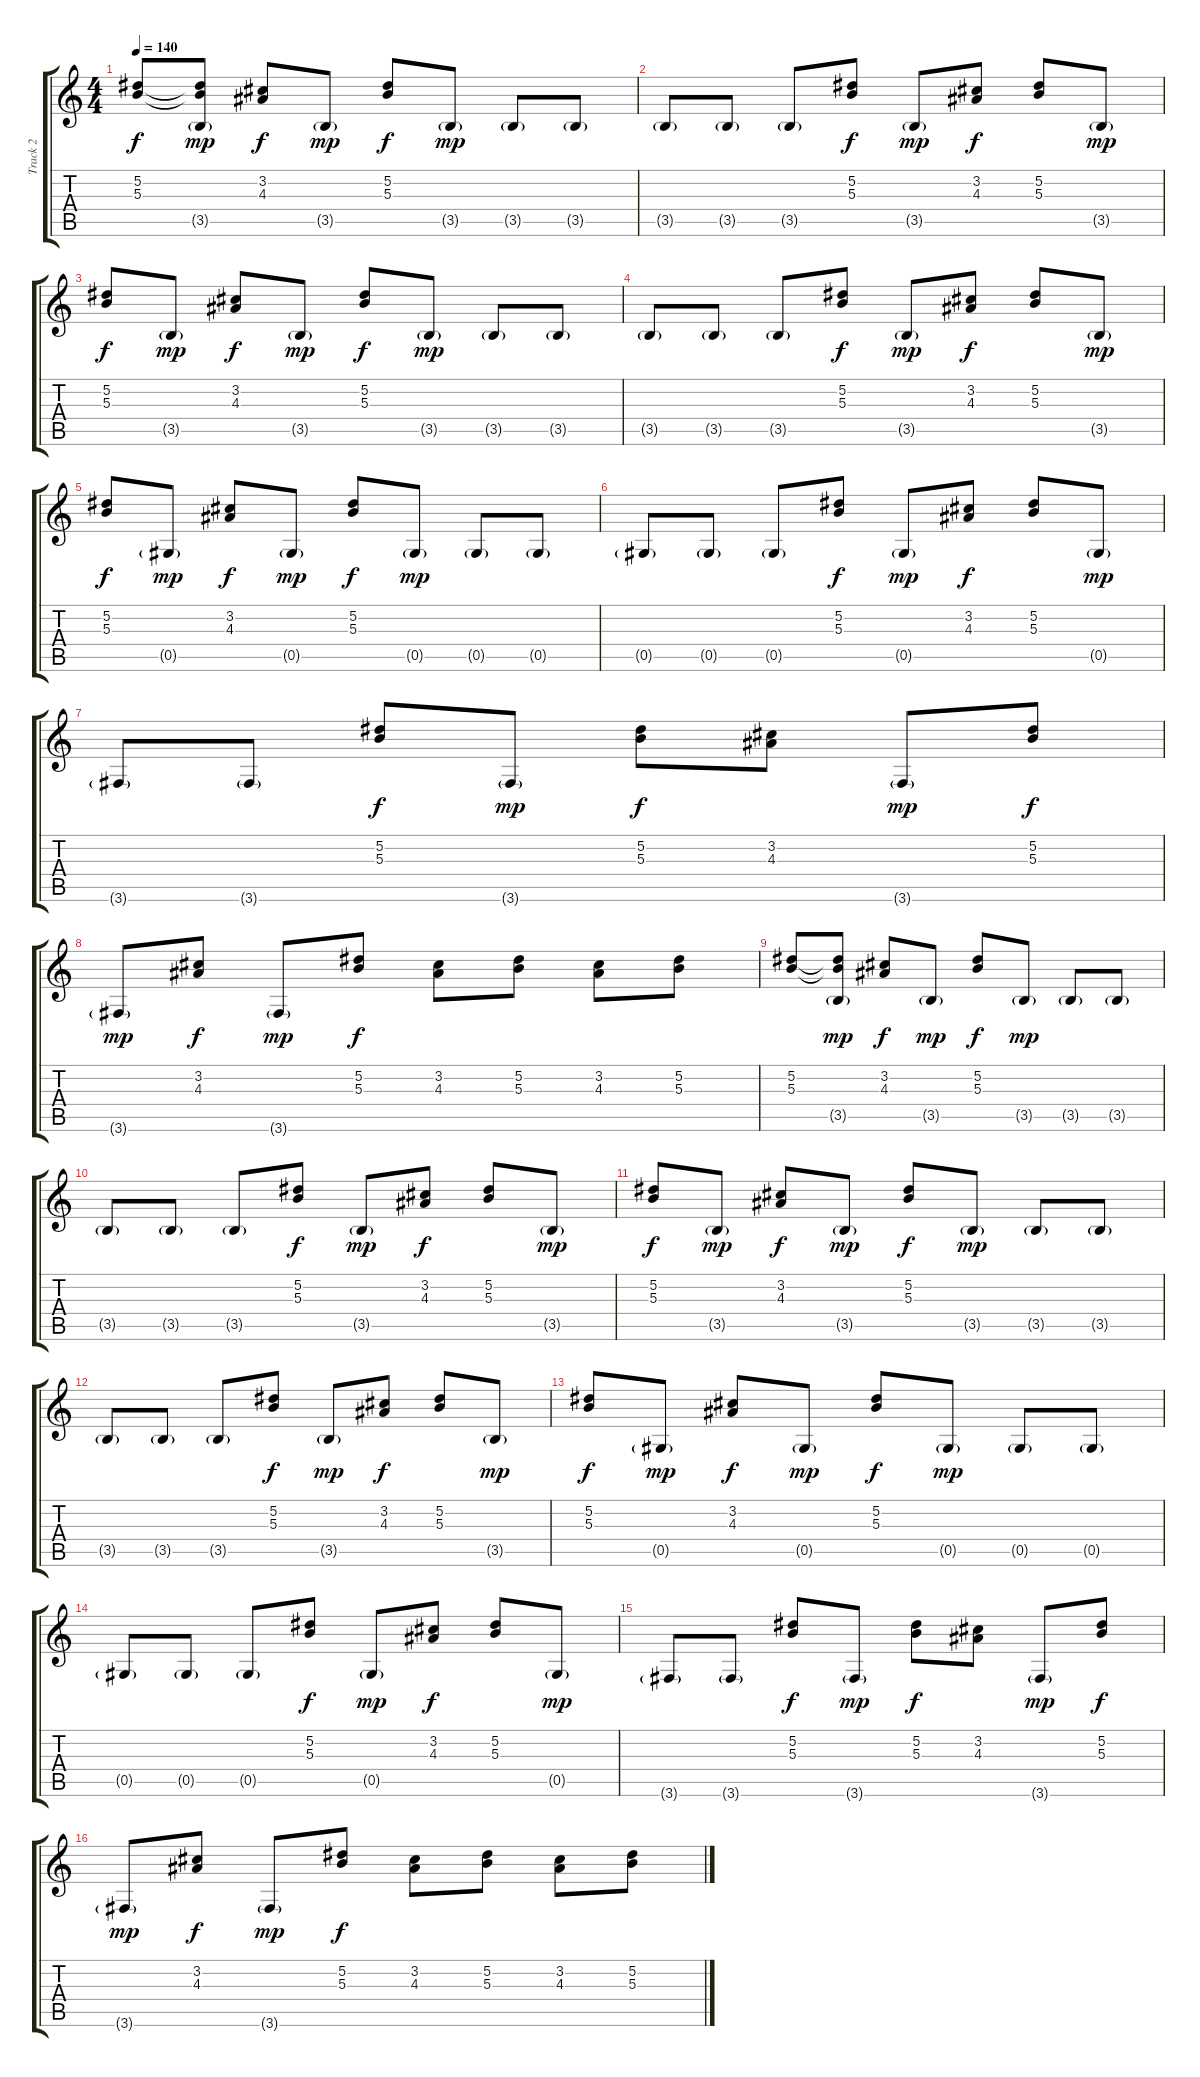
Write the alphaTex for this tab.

\track ("Track 2" "Track 2") {instrument distortionguitar}
\staff {score tabs}
\tuning (Eb4 Bb3 Gb3 Db3 Ab2 Eb2) {hide}
\ts (4 4)
\tempo 140
\clef g2
\ks c
(5.2 5.3).8{dy f} (5.2{t} 5.3{t} 3.5{g}).8{dy mp} (3.2 4.3).8{dy f} 3.5{g}.8{dy mp} (5.2 5.3).8{dy f} 3.5{g}.8{dy mp} 3.5{g}.8 3.5{g}.8 |
3.5{g}.8 3.5{g}.8 3.5{g}.8 (5.2 5.3).8{dy f} 3.5{g}.8{dy mp} (3.2 4.3).8{dy f} (5.2 5.3).8 3.5{g}.8{dy mp} |
(5.2 5.3).8{dy f} 3.5{g}.8{dy mp} (3.2 4.3).8{dy f} 3.5{g}.8{dy mp} (5.2 5.3).8{dy f} 3.5{g}.8{dy mp} 3.5{g}.8 3.5{g}.8 |
3.5{g}.8 3.5{g}.8 3.5{g}.8 (5.2 5.3).8{dy f} 3.5{g}.8{dy mp} (3.2 4.3).8{dy f} (5.2 5.3).8 3.5{g}.8{dy mp} |
(5.2 5.3).8{dy f} 0.5{g}.8{dy mp} (3.2 4.3).8{dy f} 0.5{g}.8{dy mp} (5.2 5.3).8{dy f} 0.5{g}.8{dy mp} 0.5{g}.8 0.5{g}.8 |
0.5{g}.8 0.5{g}.8 0.5{g}.8 (5.2 5.3).8{dy f} 0.5{g}.8{dy mp} (3.2 4.3).8{dy f} (5.2 5.3).8 0.5{g}.8{dy mp} |
3.6{g}.8 3.6{g}.8 (5.2 5.3).8{dy f} 3.6{g}.8{dy mp} (5.2 5.3).8{dy f} (3.2 4.3).8 3.6{g}.8{dy mp} (5.2 5.3).8{dy f} |
3.6{g}.8{dy mp} (3.2 4.3).8{dy f} 3.6{g}.8{dy mp} (5.2 5.3).8{dy f} (3.2 4.3).8 (5.2 5.3).8 (3.2 4.3).8 (5.2 5.3).8 |
(5.2 5.3).8 (5.2{t} 5.3{t} 3.5{g}).8{dy mp} (3.2 4.3).8{dy f} 3.5{g}.8{dy mp} (5.2 5.3).8{dy f} 3.5{g}.8{dy mp} 3.5{g}.8 3.5{g}.8 |
3.5{g}.8 3.5{g}.8 3.5{g}.8 (5.2 5.3).8{dy f} 3.5{g}.8{dy mp} (3.2 4.3).8{dy f} (5.2 5.3).8 3.5{g}.8{dy mp} |
(5.2 5.3).8{dy f} 3.5{g}.8{dy mp} (3.2 4.3).8{dy f} 3.5{g}.8{dy mp} (5.2 5.3).8{dy f} 3.5{g}.8{dy mp} 3.5{g}.8 3.5{g}.8 |
3.5{g}.8 3.5{g}.8 3.5{g}.8 (5.2 5.3).8{dy f} 3.5{g}.8{dy mp} (3.2 4.3).8{dy f} (5.2 5.3).8 3.5{g}.8{dy mp} |
(5.2 5.3).8{dy f} 0.5{g}.8{dy mp} (3.2 4.3).8{dy f} 0.5{g}.8{dy mp} (5.2 5.3).8{dy f} 0.5{g}.8{dy mp} 0.5{g}.8 0.5{g}.8 |
0.5{g}.8 0.5{g}.8 0.5{g}.8 (5.2 5.3).8{dy f} 0.5{g}.8{dy mp} (3.2 4.3).8{dy f} (5.2 5.3).8 0.5{g}.8{dy mp} |
3.6{g}.8 3.6{g}.8 (5.2 5.3).8{dy f} 3.6{g}.8{dy mp} (5.2 5.3).8{dy f} (3.2 4.3).8 3.6{g}.8{dy mp} (5.2 5.3).8{dy f} |
3.6{g}.8{dy mp} (3.2 4.3).8{dy f} 3.6{g}.8{dy mp} (5.2 5.3).8{dy f} (3.2 4.3).8 (5.2 5.3).8 (3.2 4.3).8 (5.2 5.3).8
